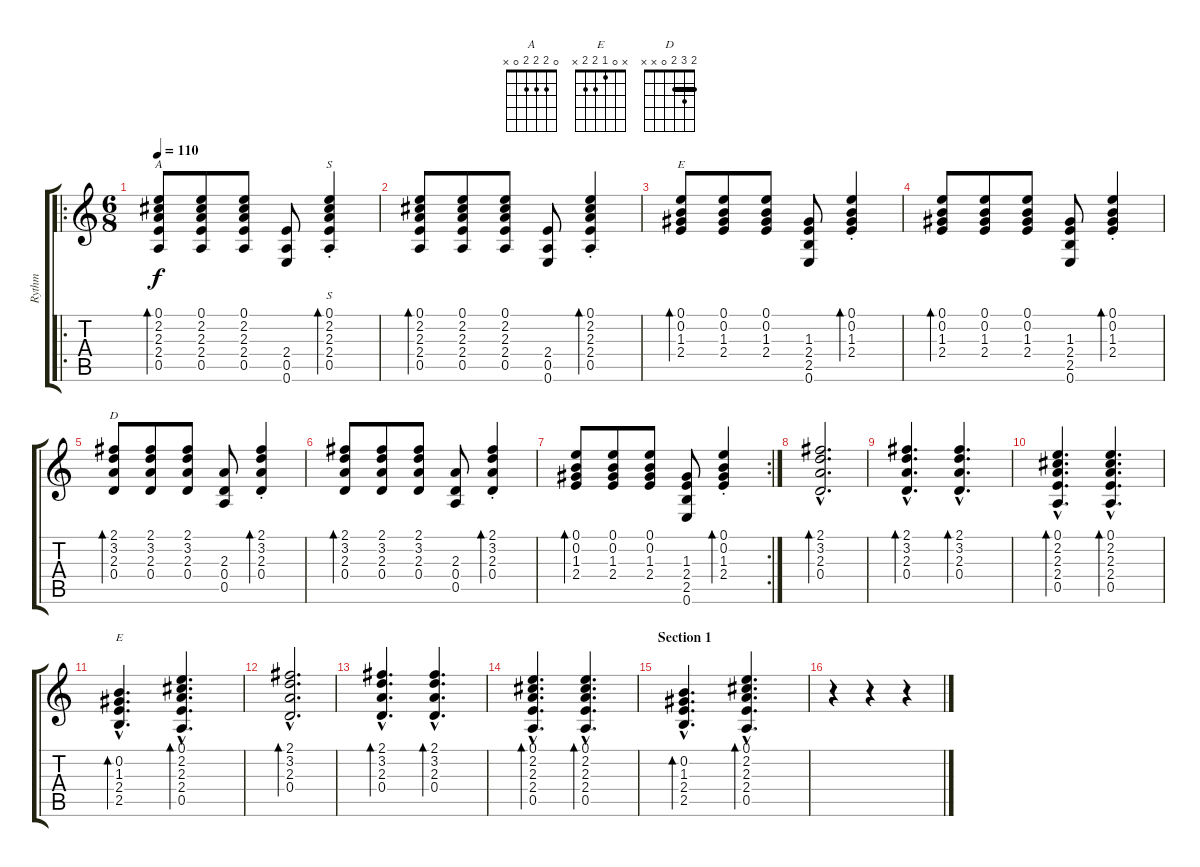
\track ("Rythm" "Rythm") {instrument acousticguitarnylon}
\staff {score tabs}
\tuning (E4 B3 G3 D3 A2 E2) {hide}
\chord ("A" 0 2 2 2 0 x)
\chord ("E" 0 0 1 2 x x)
\chord ("D" 2 3 2 0 x x) {barre 2}
\chord ("E" x 0 1 2 2 x)
\ro
\ts (6 8)
\tempo 110
\clef g2
\ks c
(0.1 2.2 2.3 2.4 0.5).8{bd 480 ch "A" dy f instrument acousticguitarnylon} (0.1 2.2 2.3 2.4 0.5).8 (0.1 2.2 2.3 2.4 0.5).8 (2.4 0.5 0.6).8 (0.1 2.2{st} 2.3{st} 2.4{st} 0.5{st}).4{s bd 120} |
(0.1 2.2 2.3 2.4 0.5).8{bd 480 instrument acousticguitarnylon} (0.1 2.2 2.3 2.4 0.5).8 (0.1 2.2 2.3 2.4 0.5).8 (2.4 0.5 0.6).8 (0.1{st} 2.2{st} 2.3{st} 2.4{st} 0.5{st}).4{bd 120} |
(0.1 0.2 1.3 2.4).8{bd 480 ch "E"} (0.1 0.2 1.3 2.4).8 (0.1 0.2 1.3 2.4).8 (1.3 2.4 2.5 0.6).8 (0.1{st} 0.2{st} 1.3{st} 2.4{st}).4{bd 120} |
(0.1 0.2 1.3 2.4).8{bd 480} (0.1 0.2 1.3 2.4).8 (0.1 0.2 1.3 2.4).8 (1.3 2.4 2.5 0.6).8 (0.1{st} 0.2{st} 1.3{st} 2.4{st}).4{bd 120} |
(2.1 3.2 2.3 0.4).8{bd 480 ch "D"} (2.1 3.2 2.3 0.4).8 (2.1 3.2 2.3 0.4).8 (2.3 0.4 0.5).8 (2.1{st} 3.2{st} 2.3{st} 0.4{st}).4{bd 120} |
(2.1 3.2 2.3 0.4).8{bd 480} (2.1 3.2 2.3 0.4).8 (2.1 3.2 2.3 0.4).8 (2.3 0.4 0.5).8 (2.1{st} 3.2{st} 2.3{st} 0.4{st}).4{bd 120} |
\rc 2
(0.1 0.2 1.3 2.4).8{bd 480} (0.1 0.2 1.3 2.4).8 (0.1 0.2 1.3 2.4).8 (1.3 2.4 2.5 0.6).8 (0.1{st} 0.2{st} 1.3{st} 2.4{st}).4{bd 120} |
(2.1{hac} 3.2{hac} 2.3{hac} 0.4{hac}).2{d bd 240} |
(2.1{hac} 3.2{hac} 2.3{hac} 0.4{hac}).4{d bd 120} (2.1{hac} 3.2{hac} 2.3{hac} 0.4{hac}).4{d bd 120} |
(0.1{hac} 2.2{hac} 2.3{hac} 2.4{hac} 0.5{hac}).4{d bd 120} (0.1{hac} 2.2{hac} 2.3{hac} 2.4{hac} 0.5{hac}).4{d bd 120} |
(0.2{hac} 1.3{hac} 2.4{hac} 2.5{hac}).4{d bd 120 ch "E"} (0.1{hac} 2.2{hac} 2.3{hac} 2.4{hac} 0.5{hac}).4{d bd 120} |
(2.1{hac} 3.2{hac} 2.3{hac} 0.4{hac}).2{d bd 240} |
(2.1{hac} 3.2{hac} 2.3{hac} 0.4{hac}).4{d bd 120} (2.1{hac} 3.2{hac} 2.3{hac} 0.4{hac}).4{d bd 120} |
(0.1{hac} 2.2{hac} 2.3{hac} 2.4{hac} 0.5{hac}).4{d bd 120} (0.1{hac} 2.2{hac} 2.3{hac} 2.4{hac} 0.5{hac}).4{d bd 120} |
\section ("" "Section 1")
(0.2{hac} 1.3{hac} 2.4{hac} 2.5{hac}).4{d bd 120} (0.1{hac} 2.2{hac} 2.3{hac} 2.4{hac} 0.5{hac}).4{d bd 120} |
r.4 r.4 r.4
